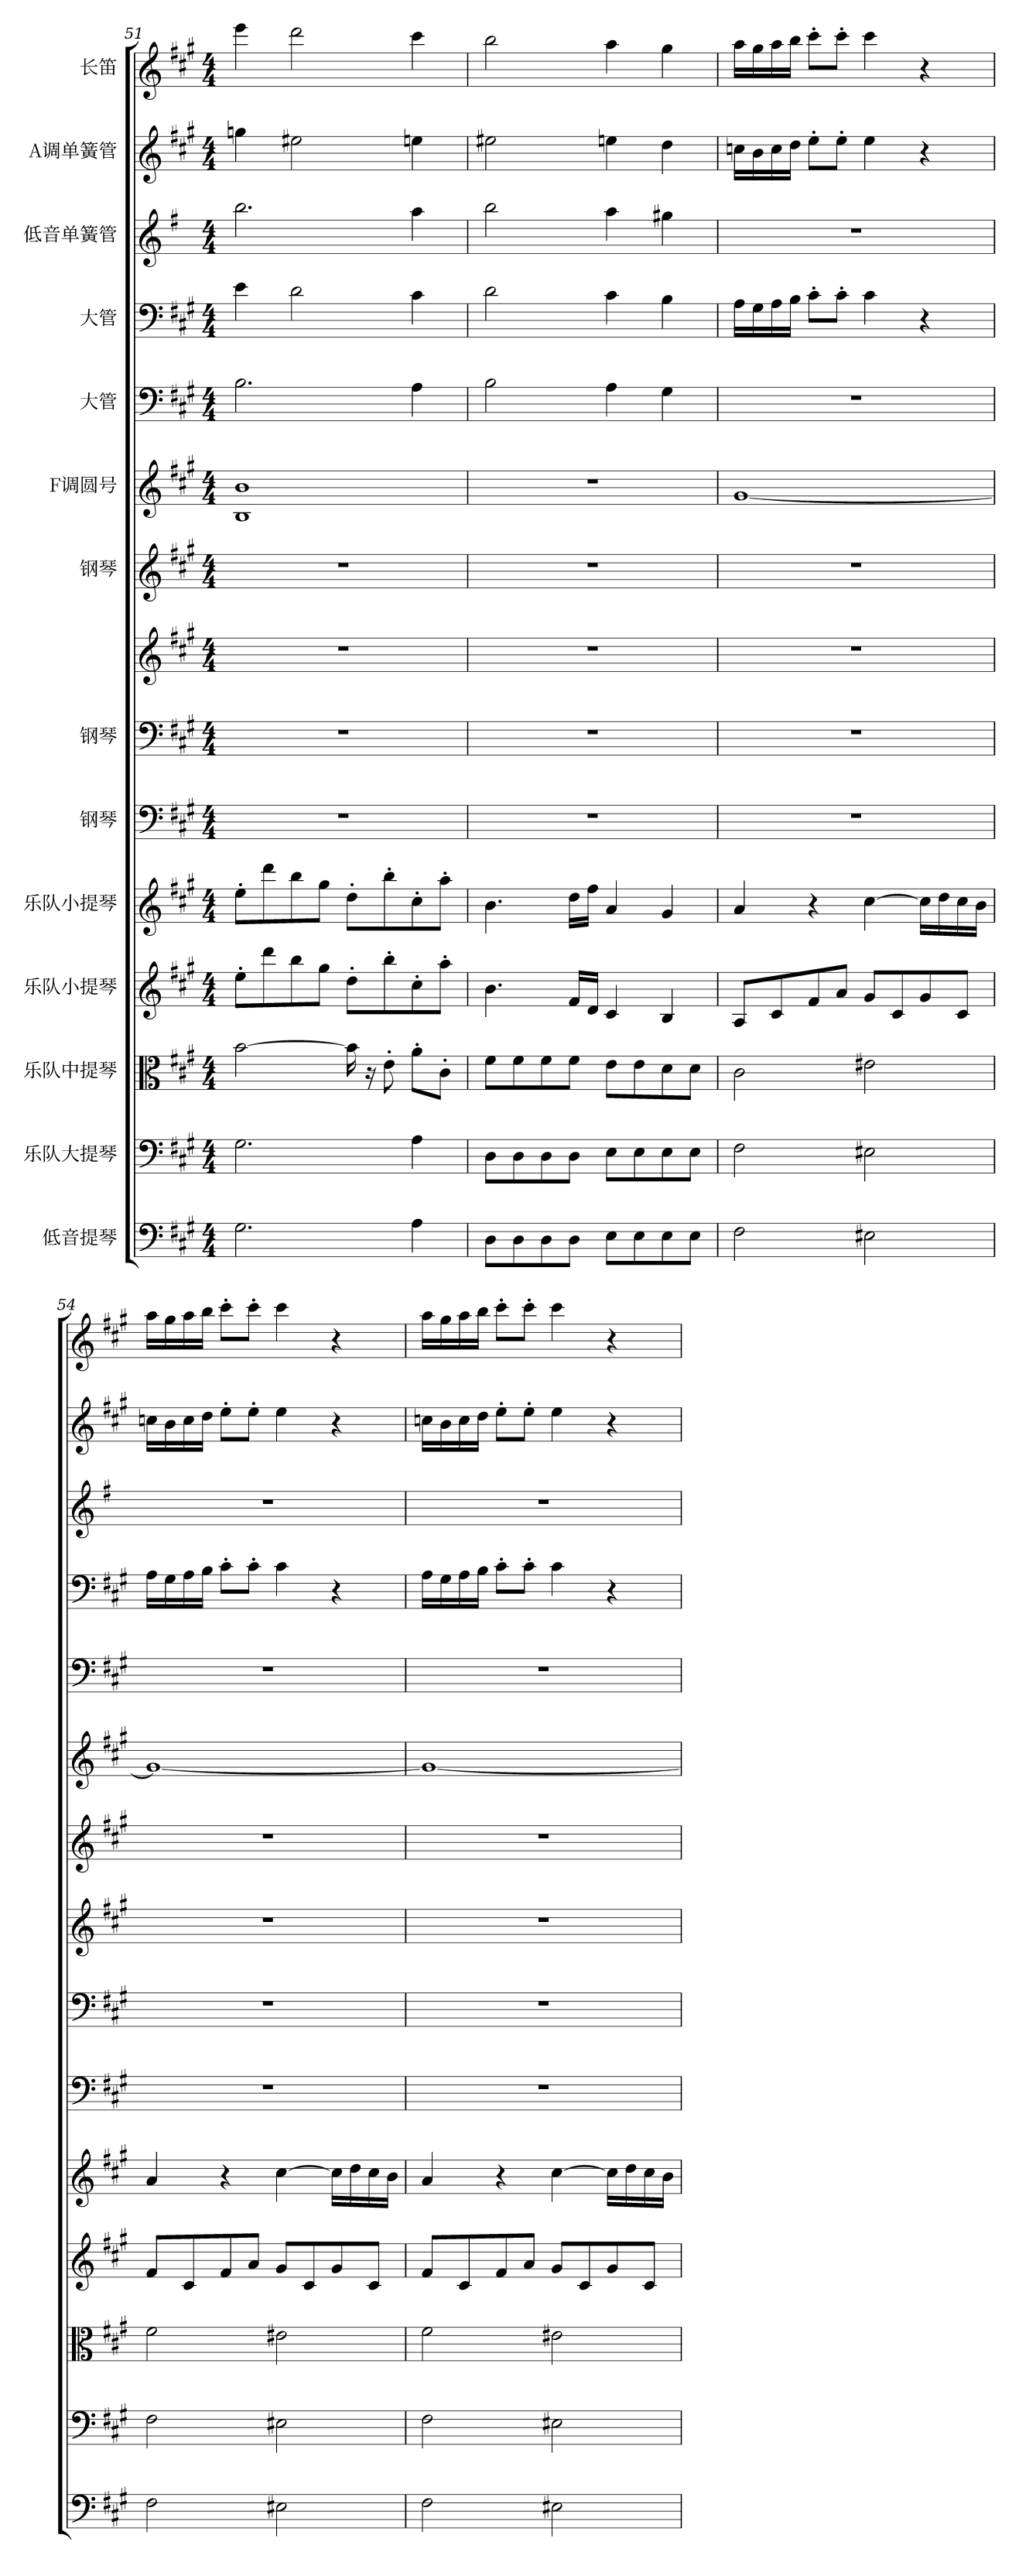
**kern	**kern	**kern	**kern	**kern	**kern	**kern	**kern	**kern	**kern	**kern	**kern	**kern	**kern	**kern
*part14	*part13	*part12	*part11	*part10	*part9	*part8	*part8	*part7	*part6	*part5	*part4	*part3	*part2	*part1
*staff15	*staff14	*staff13	*staff12	*staff11	*staff10	*staff9	*staff8	*staff7	*staff6	*staff5	*staff4	*staff3	*staff2	*staff1
*I"低音提琴	*I"乐队大提琴	*I"乐队中提琴	*I"乐队小提琴	*I"乐队小提琴	*I"钢琴	*I"钢琴	*	*I"钢琴	*I"F调圆号	*I"大管	*I"大管	*I"低音单簧管	*I"A调单簧管	*I"长笛
*clefF4	*clefF4	*clefC3	*clefG2	*clefG2	*clefF4	*clefF4	*clefG2	*clefG2	*clefG2	*clefF4	*clefF4	*clefG2	*clefG2	*clefG2
*ITrd7c12	*	*	*	*	*	*	*	*	*ITrd4c7	*	*	*ITrd8c14	*ITrd2c3	*
*k[f#c#g#]	*k[f#c#g#]	*k[f#c#g#]	*k[f#c#g#]	*k[f#c#g#]	*k[f#c#g#]	*k[f#c#g#]	*k[f#c#g#]	*k[f#c#g#]	*k[f#c#]	*k[f#c#g#]	*k[f#c#g#]	*k[f#]	*k[f#c#g#d#a#e#]	*k[f#c#g#]
*M4/4	*M4/4	*M4/4	*M4/4	*M4/4	*M4/4	*M4/4	*M4/4	*M4/4	*M4/4	*M4/4	*M4/4	*M4/4	*M4/4	*M4/4
=51	=51	=51	=51	=51	=51	=51	=51	=51	=51	=51	=51	=51	=51	=51
2.GG#\	2.G#\	[2b\	8ee'\L	8ee'\L	1r	1r	1r	1r	1E 1e	2.B\	4e\	2.b\	4een\	4eee\
.	.	.	8ddd\	8ddd\	.	.	.	.	.	.	.	.	.	.
.	.	.	8bb\	8bb\	.	.	.	.	.	.	2d\	.	2cc##X\	2ddd\
.	.	.	8gg#\J	8gg#\J	.	.	.	.	.	.	.	.	.	.
.	.	16b\]	8dd'\L	8dd'\L	.	.	.	.	.	.	.	.	.	.
.	.	16r	.	.	.	.	.	.	.	.	.	.	.	.
.	.	8e'\	8bb'\	8bb'\	.	.	.	.	.	.	.	.	.	.
4AA\	4A\	8a'\L	8cc#'\	8cc#'\	.	.	.	.	.	4A\	4c#\	4a\	4cc#X\	4ccc#\
.	.	8c#'\J	8aa'\J	8aa'\J	.	.	.	.	.	.	.	.	.	.
=52	=52	=52	=52	=52	=52	=52	=52	=52	=52	=52	=52	=52	=52	=52
8DD\L	8D\L	8f#\L	4.b\	4.b\	1r	1r	1r	1r	1r	2B\	2d\	2b\	2cc##X\	2bb\
8DD\	8D\	8f#\	.	.	.	.	.	.	.	.	.	.	.	.
8DD\	8D\	8f#\	.	.	.	.	.	.	.	.	.	.	.	.
8DD\J	8D\J	8f#\J	16f#/LL	16dd\LL	.	.	.	.	.	.	.	.	.	.
.	.	.	16d/JJ	16ff#\JJ	.	.	.	.	.	.	.	.	.	.
8EE\L	8E\L	8e\L	4c#/	4a/	.	.	.	.	.	4A\	4c#\	4a\	4cc#X\	4aa\
8EE\	8E\	8e\	.	.	.	.	.	.	.	.	.	.	.	.
8EE\	8E\	8d\	4B/	4g#/	.	.	.	.	.	4G#\	4B\	4g#X\	4b\	4gg#\
8EE\J	8E\J	8d\J	.	.	.	.	.	.	.	.	.	.	.	.
!!LO:PB:g=z
=53	=53	=53	=53	=53	=53	=53	=53	=53	=53	=53	=53	=53	=53	=53
*	*	*	*	*	*	*	*	*	*	*	*	*	*	*MM122
2FF#\	2F#\	2c#\	8A/L	4a/	1r	1r	1r	1r	[1c#	1r	16A\LL	1r	16an\LL	16aa\LL
.	.	.	.	.	.	.	.	.	.	.	16G#\	.	16g#\	16gg#\
.	.	.	8c#/	.	.	.	.	.	.	.	16A\	.	16a\	16aa\
.	.	.	.	.	.	.	.	.	.	.	16B\JJ	.	16b\JJ	16bb\JJ
.	.	.	8f#/	4r	.	.	.	.	.	.	8c#'\L	.	8cc#'\L	8ccc#'\L
.	.	.	8a/J	.	.	.	.	.	.	.	8c#'\J	.	8cc#'\J	8ccc#'\J
2EE#X\	2E#X\	2e#X\	8g#/L	[4cc#\	.	.	.	.	.	.	4c#\	.	4cc#\	4ccc#\
.	.	.	8c#/	.	.	.	.	.	.	.	.	.	.	.
.	.	.	8g#/	16cc#\LL]	.	.	.	.	.	.	4r	.	4r	4r
.	.	.	.	16dd\	.	.	.	.	.	.	.	.	.	.
.	.	.	8c#/J	16cc#\	.	.	.	.	.	.	.	.	.	.
.	.	.	.	16b\JJ	.	.	.	.	.	.	.	.	.	.
=54	=54	=54	=54	=54	=54	=54	=54	=54	=54	=54	=54	=54	=54	=54
2FF#\	2F#\	2f#\	8f#/L	4a/	1r	1r	1r	1r	1c#_	1r	16A\LL	1r	16an\LL	16aa\LL
.	.	.	.	.	.	.	.	.	.	.	16G#\	.	16g#\	16gg#\
.	.	.	8c#/	.	.	.	.	.	.	.	16A\	.	16a\	16aa\
.	.	.	.	.	.	.	.	.	.	.	16B\JJ	.	16b\JJ	16bb\JJ
.	.	.	8f#/	4r	.	.	.	.	.	.	8c#'\L	.	8cc#'\L	8ccc#'\L
.	.	.	8a/J	.	.	.	.	.	.	.	8c#'\J	.	8cc#'\J	8ccc#'\J
2EE#X\	2E#X\	2e#X\	8g#/L	[4cc#\	.	.	.	.	.	.	4c#\	.	4cc#\	4ccc#\
.	.	.	8c#/	.	.	.	.	.	.	.	.	.	.	.
.	.	.	8g#/	16cc#\LL]	.	.	.	.	.	.	4r	.	4r	4r
.	.	.	.	16dd\	.	.	.	.	.	.	.	.	.	.
.	.	.	8c#/J	16cc#\	.	.	.	.	.	.	.	.	.	.
.	.	.	.	16b\JJ	.	.	.	.	.	.	.	.	.	.
!!LO:PB:g=z
=55	=55	=55	=55	=55	=55	=55	=55	=55	=55	=55	=55	=55	=55	=55
2FF#\	2F#\	2f#\	8f#/L	4a/	1r	1r	1r	1r	1c#_	1r	16A\LL	1r	16an\LL	16aa\LL
.	.	.	.	.	.	.	.	.	.	.	16G#\	.	16g#\	16gg#\
.	.	.	8c#/	.	.	.	.	.	.	.	16A\	.	16a\	16aa\
.	.	.	.	.	.	.	.	.	.	.	16B\JJ	.	16b\JJ	16bb\JJ
.	.	.	8f#/	4r	.	.	.	.	.	.	8c#'\L	.	8cc#'\L	8ccc#'\L
.	.	.	8a/J	.	.	.	.	.	.	.	8c#'\J	.	8cc#'\J	8ccc#'\J
2EE#X\	2E#X\	2e#X\	8g#/L	[4cc#\	.	.	.	.	.	.	4c#\	.	4cc#\	4ccc#\
.	.	.	8c#/	.	.	.	.	.	.	.	.	.	.	.
.	.	.	8g#/	16cc#\LL]	.	.	.	.	.	.	4r	.	4r	4r
.	.	.	.	16dd\	.	.	.	.	.	.	.	.	.	.
.	.	.	8c#/J	16cc#\	.	.	.	.	.	.	.	.	.	.
.	.	.	.	16b\JJ	.	.	.	.	.	.	.	.	.	.
=	=	=	=	=	=	=	=	=	=	=	=	=	=	=
*-	*-	*-	*-	*-	*-	*-	*-	*-	*-	*-	*-	*-	*-	*-
